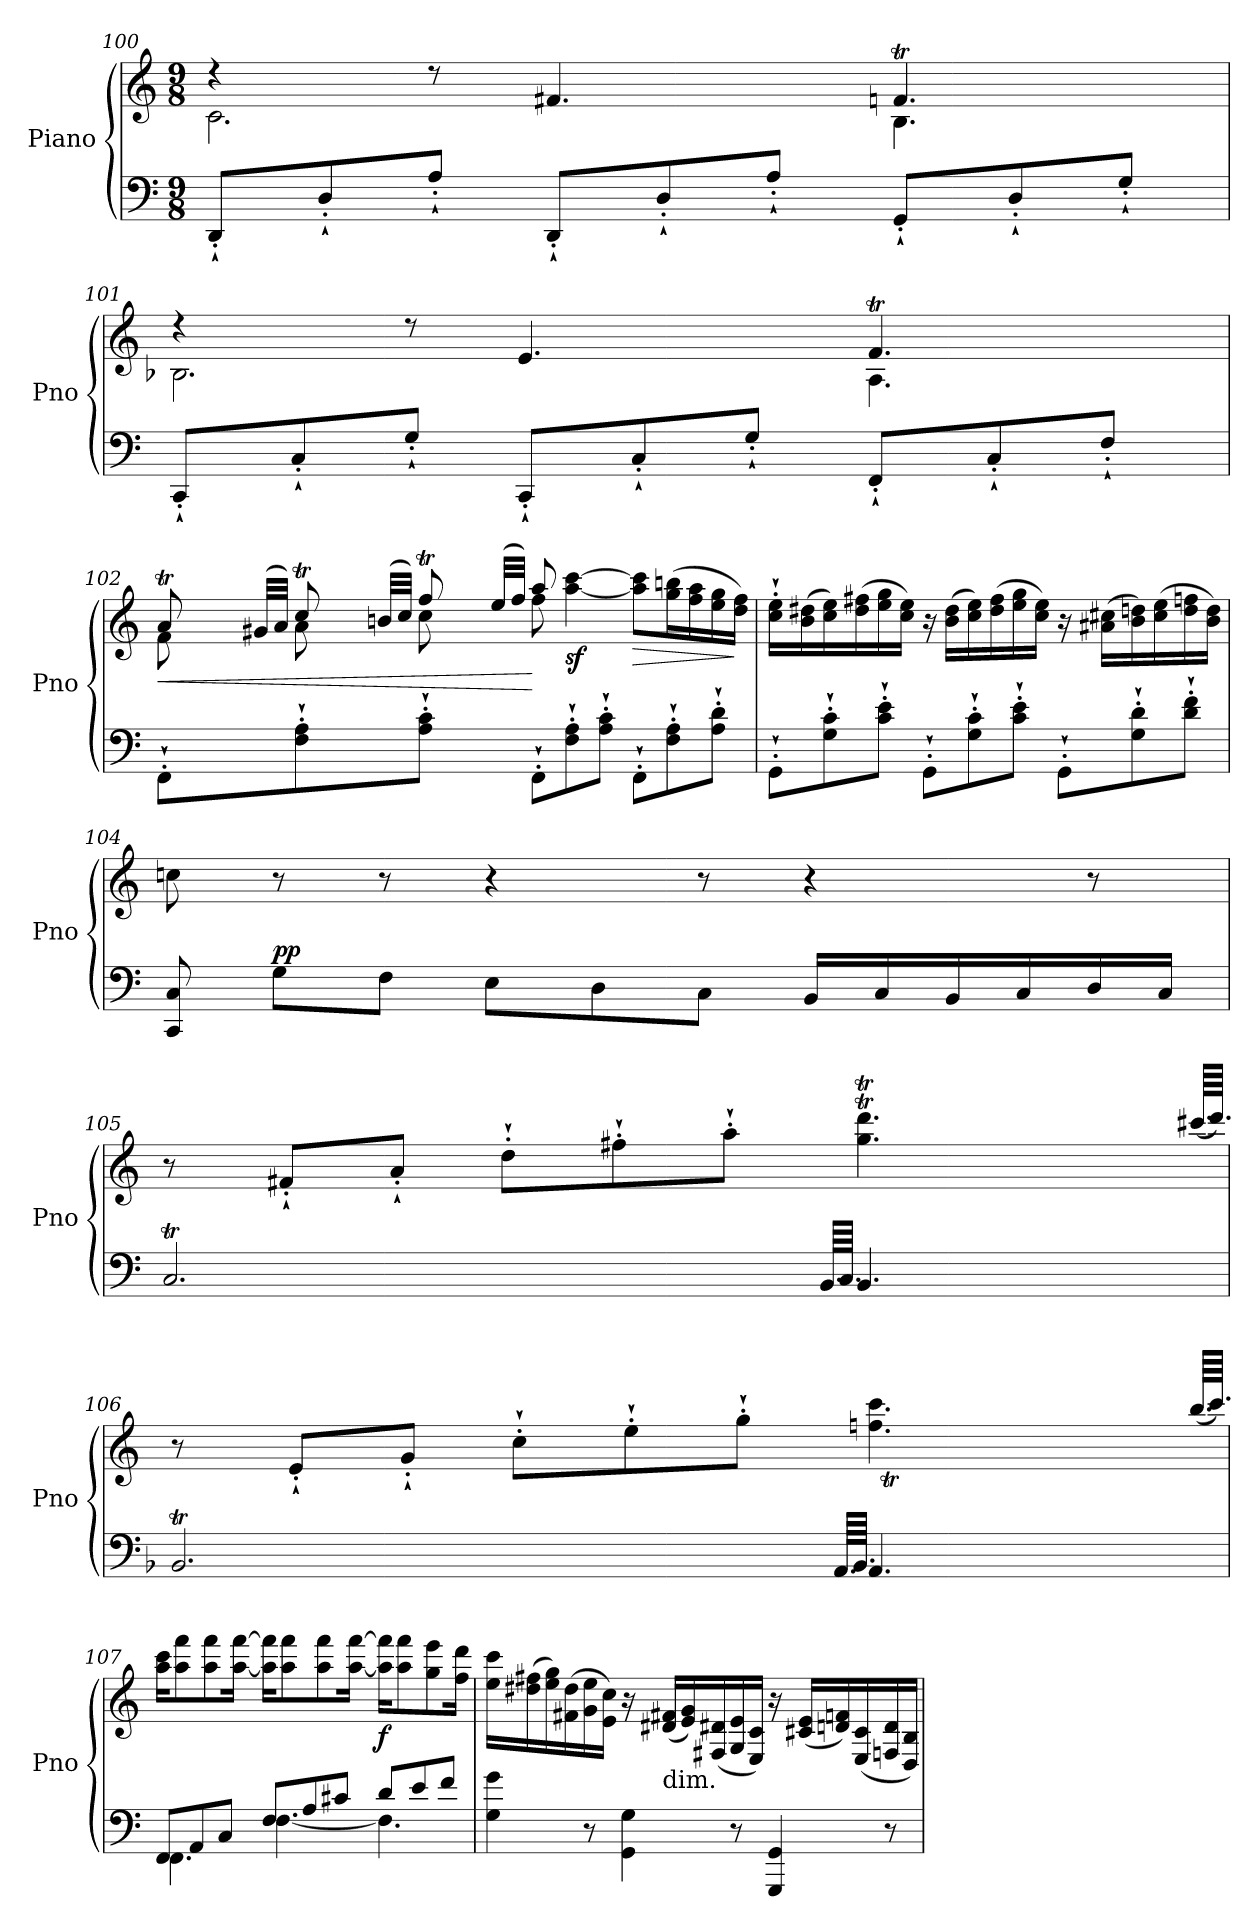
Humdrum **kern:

**kern	**kern	**dynam
*part1	*part1	*part1
*staff2	*staff1	*staff1/2
*I"Piano	*	*
*I'Pno	*	*
!!LO:LB:g=z
*clefF4	*clefG2	*
*k[]	*k[]	*
*C:	*C:	*
*M9/8	*M9/8	*
=100	=100	=100
*	*^	*
*	*	*^	*
*	*	*	*^	*
8DD`'/L	4rdd	2.cTTTT\	2.ryy	64cyy	.
.	.	.	.	64dyy	.
.	.	.	.	64cyy	.
.	.	.	.	64dyy	.
.	.	.	.	64cyy	.
.	.	.	.	64dyy	.
.	.	.	.	64cyy	.
.	.	.	.	64dyy	.
8D`'/	.	.	.	64cyy	.
.	.	.	.	64dyy	.
.	.	.	.	64cyy	.
.	.	.	.	64dyy	.
.	.	.	.	64cyy	.
.	.	.	.	64dyy	.
.	.	.	.	64cyy	.
.	.	.	.	64dyy	.
8A`'/J	8rdd	.	.	64cyy	.
.	.	.	.	64dyy	.
.	.	.	.	64cyy	.
.	.	.	.	64dyy	.
.	.	.	.	64cyy	.
.	.	.	.	64dyy	.
.	.	.	.	64cyy	.
.	.	.	.	64dyy	.
8DD`'/L	4.f#X/	.	.	64cyy	.
.	.	.	.	64dyy	.
.	.	.	.	64cyy	.
.	.	.	.	64dyy	.
.	.	.	.	64cyy	.
.	.	.	.	64dyy	.
.	.	.	.	64cyy	.
.	.	.	.	64dyy	.
8D`'/	.	.	.	64cyy	.
.	.	.	.	64dyy	.
.	.	.	.	64cyy	.
.	.	.	.	64dyy	.
.	.	.	.	64cyy	.
.	.	.	.	64dyy	.
.	.	.	.	64cyy	.
.	.	.	.	64dyy	.
8A`'/J	.	.	.	64cyy	.
.	.	.	.	64dyy	.
.	.	.	.	64cyy	.
.	.	.	.	64dyy	.
.	.	.	.	64cyy	.
.	.	.	.	64dyy	.
.	.	.	.	64cyy	.
.	.	.	.	64dyy	.
8GG`'/L	4.fnT/	4.B\	64fyy	64Byy	.
.	.	.	64gyy	64cyy	.
.	.	.	64fyy	64Byy	.
.	.	.	64gyy	64cyy	.
.	.	.	64fyy	64Byy	.
.	.	.	64gyy	64cyy	.
.	.	.	64fyy	64Byy	.
.	.	.	64gyy	64cyy	.
8D`'/	.	.	64fyy	64Byy	.
.	.	.	64gyy	64cyy	.
.	.	.	64fyy	64Byy	.
.	.	.	64gyy	64cyy	.
.	.	.	64fyy	64Byy	.
.	.	.	64gyy	64cyy	.
.	.	.	64fyy	64Byy	.
.	.	.	64gyy	64cyy	.
8G`'/J	.	.	64fyy	64Byy	.
.	.	.	64gyy	64cyy	.
.	.	.	64fyy	64Byy	.
.	.	.	64gyy	64cyy	.
.	.	.	64fyy	64Byy	.
.	.	.	64gyy	64cyy	.
.	.	.	64fTTTyy	64Byy	.
.	.	.	64gyy	64cyy	.
=101	=101	=101	=101	=101	=101
8CC`'/L	4rdd	2.B-XTTTT\	2.ryy	64B-yy	.
.	.	.	.	64cyy	.
.	.	.	.	64B-yy	.
.	.	.	.	64cyy	.
.	.	.	.	64B-yy	.
.	.	.	.	64cyy	.
.	.	.	.	64B-yy	.
.	.	.	.	64cyy	.
8C`'/	.	.	.	64B-yy	.
.	.	.	.	64cyy	.
.	.	.	.	64B-yy	.
.	.	.	.	64cyy	.
.	.	.	.	64B-yy	.
.	.	.	.	64cyy	.
.	.	.	.	64B-yy	.
.	.	.	.	64cyy	.
8G`'/J	8rdd	.	.	64B-yy	.
.	.	.	.	64cyy	.
.	.	.	.	64B-yy	.
.	.	.	.	64cyy	.
.	.	.	.	64B-yy	.
.	.	.	.	64cyy	.
.	.	.	.	64B-yy	.
.	.	.	.	64cyy	.
8CC`'/L	4.e/	.	.	64B-yy	.
.	.	.	.	64cyy	.
.	.	.	.	64B-yy	.
.	.	.	.	64cyy	.
.	.	.	.	64B-yy	.
.	.	.	.	64cyy	.
.	.	.	.	64B-yy	.
.	.	.	.	64cyy	.
8C`'/	.	.	.	64B-yy	.
.	.	.	.	64cyy	.
.	.	.	.	64B-yy	.
.	.	.	.	64cyy	.
.	.	.	.	64B-yy	.
.	.	.	.	64cyy	.
.	.	.	.	64B-yy	.
.	.	.	.	64cyy	.
8G`'/J	.	.	.	64B-yy	.
.	.	.	.	64cyy	.
.	.	.	.	64B-yy	.
.	.	.	.	64cyy	.
.	.	.	.	64B-yy	.
.	.	.	.	64cyy	.
.	.	.	.	64B-yy	.
.	.	.	.	64cyy	.
8FF`'/L	4.fT/	4.A\	64fyy	64Ayy	.
.	.	.	64gyy	64B-yy	.
.	.	.	64fyy	64Ayy	.
.	.	.	64gyy	64B-yy	.
.	.	.	64fyy	64Ayy	.
.	.	.	64gyy	64B-yy	.
.	.	.	64fyy	64Ayy	.
.	.	.	64gyy	64B-yy	.
8C`'/	.	.	64fyy	64Ayy	.
.	.	.	64gyy	64B-yy	.
.	.	.	64fyy	64Ayy	.
.	.	.	64gyy	64B-yy	.
.	.	.	64fyy	64Ayy	.
.	.	.	64gyy	64B-yy	.
.	.	.	64fyy	64Ayy	.
.	.	.	64gyy	64B-yy	.
8F`'/J	.	.	64fyy	64Ayy	.
.	.	.	64gyy	64B-yy	.
.	.	.	64fyy	64Ayy	.
.	.	.	64gyy	64B-yy	.
*	*	*	*Xtuplet	*	*
.	.	.	96fyy	96Ayy	.
.	.	.	96gyy	96B-yy	.
.	.	.	96fTTTyy	96Ayy	.
.	.	.	64eyy	64B-yy	.
.	.	.	64fyy	64Ayy	.
!!LO:PB:g=z
=102	=102	=102	=102	=102	=102
!	!	!	!	!	!LO:HP:b
*	*	*	*v	*v	*
8FF`'\L	8aT/	8f\	40ayy	<
.	.	.	40b-Xyy	.
.	.	.	40ayy	.
.	.	.	(40g#X/LLL	.
.	.	.	40a/JJJ)	.
8F\`' 8A\`'	8ccT/	8a\	40ccyy	.
.	.	.	40ddyy	.
.	.	.	40ccyy	.
.	.	.	(40bn/LLL	.
.	.	.	40cc/JJJ)	.
8A\`' 8c\`'J	8ffT/	8cc\	40ffyy	.
.	.	.	40ggyy	.
.	.	.	40ffyy	.
.	.	.	(40ee/LLL	.
.	.	.	40ff/JJJ)	.
8FF`'\L	8aa/	8ff\	2.ryy	[
!	!	!	!	!LO:DY:b
8F\`' 8A\`'	[4aa\ [4ccc\	2ryy	.	sf
8A\`' 8c\`'J	.	.	.	.
!	!	!	!	!LO:HP:b
8FF`'\L	8aa\] 8ccc\]L	.	.	>
8F\`' 8A\`'	(16gg\ 16bbn\L	.	.	.
.	16ff\ 16aa\	.	.	.
8A\`' 8d\`'J	16ee\ 16gg\	8ryy	.	.
.	16dd\ 16ff\JJ)	.	.	]
*	*v	*v	*v	*
=103	=103	=103
8GG`'\L	16cc\`' 16ee\`'LL	.
.	(16b\ 16dd#X\	.
8G\`' 8c\`'	16cc\ 16ee\)	.
.	(16dd#\ 16ff#X\	.
8c\`' 8e\`'J	16ee\ 16gg\	.
.	16cc\ 16ee\JJ)	.
8GG`'\L	16r	.
.	(16b\ 16dd#\LL	.
8G\`' 8c\`'	16cc\ 16ee\)	.
.	(16dd#\ 16ff#\	.
8c\`' 8e\`'J	16ee\ 16gg\	.
.	16cc\ 16ee\JJ)	.
8GG`'\L	16r	.
.	(16a#X\ 16cc#X\LL	.
8G\`' 8d\`'	16b\ 16ddn\)	.
.	(16cc#\ 16ee\	.
8d\`' 8f\`'J	16dd\ 16ffn\	.
.	16b\ 16dd\JJ)	.
=104	=104	=104
8CC/ 8C/	8ccn\	.
!	!	!LO:DY:a=2
8G\L	8r	pp
8F\J	8r	.
8E\L	4r	.
8D\	.	.
8C\J	8r	.
16BB/LL	4r	.
16C/	.	.
16BB/	.	.
16C/	.	.
16D/	8r	.
16C/JJ	.	.
!!LO:LB:g=z
=105	=105	=105
*^	*^	*
2.CT/	64Cyy	8r	2.ryy	.
.	64Dyy	.	.	.
.	64Cyy	.	.	.
.	64Dyy	.	.	.
.	64Cyy	.	.	.
.	64Dyy	.	.	.
.	64Cyy	.	.	.
.	64Dyy	.	.	.
.	64Cyy	8f#X`'/L	.	.
.	64Dyy	.	.	.
.	64Cyy	.	.	.
.	64Dyy	.	.	.
.	64Cyy	.	.	.
.	64Dyy	.	.	.
.	64Cyy	.	.	.
.	64Dyy	.	.	.
.	64Cyy	8a`'/J	.	.
.	64Dyy	.	.	.
.	64Cyy	.	.	.
.	64Dyy	.	.	.
.	64Cyy	.	.	.
.	64Dyy	.	.	.
.	64Cyy	.	.	.
.	64Dyy	.	.	.
.	64Cyy	8dd`'\L	.	.
.	64Dyy	.	.	.
.	64Cyy	.	.	.
.	64Dyy	.	.	.
.	64Cyy	.	.	.
.	64Dyy	.	.	.
.	64Cyy	.	.	.
.	64Dyy	.	.	.
.	64Cyy	8ff#X`'\	.	.
.	64Dyy	.	.	.
.	64Cyy	.	.	.
.	64Dyy	.	.	.
.	64Cyy	.	.	.
.	64Dyy	.	.	.
.	64Cyy	.	.	.
.	64Dyy	.	.	.
.	64Cyy	8aa`'\J	.	.
.	64Dyy	.	.	.
.	64Cyy	.	.	.
.	64Dyy	.	.	.
*	*Xtuplet	*	*	*
.	96Cyy	.	.	.
.	96Dyy	.	.	.
.	96Cyy	.	.	.
.	96.BB/LLL	.	.	.
.	96.C/JJJ	.	.	.
4.BB/	4.ryy	4.gg\T 4.ddd\T	64dddyy	.
.	.	.	64eeeyy	.
.	.	.	64dddyy	.
.	.	.	64eeeyy	.
.	.	.	64dddyy	.
.	.	.	64eeeyy	.
.	.	.	64dddyy	.
.	.	.	64eeeyy	.
.	.	.	64dddyy	.
.	.	.	64eeeyy	.
.	.	.	64dddyy	.
.	.	.	64eeeyy	.
.	.	.	64dddyy	.
.	.	.	64eeeyy	.
.	.	.	64dddyy	.
.	.	.	64eeeyy	.
.	.	.	64dddyy	.
.	.	.	64eeeyy	.
.	.	.	64dddyy	.
.	.	.	64eeeyy	.
.	.	.	96dddyy	.
.	.	.	96eeeyy	.
.	.	.	96dddTTTyy	.
.	.	.	(96.ccc#X/LLL	.
.	.	.	96.ddd/JJJ)	.
=106	=106	=106	=106	=106
2.BB-XT/	64BB-yy	8r	2.ryy	.
.	64Cyy	.	.	.
.	64BB-yy	.	.	.
.	64Cyy	.	.	.
.	64BB-yy	.	.	.
.	64Cyy	.	.	.
.	64BB-yy	.	.	.
.	64Cyy	.	.	.
.	64BB-yy	8e`'/L	.	.
.	64Cyy	.	.	.
.	64BB-yy	.	.	.
.	64Cyy	.	.	.
.	64BB-yy	.	.	.
.	64Cyy	.	.	.
.	64BB-yy	.	.	.
.	64Cyy	.	.	.
.	64BB-yy	8g`'/J	.	.
.	64Cyy	.	.	.
.	64BB-yy	.	.	.
.	64Cyy	.	.	.
.	64BB-yy	.	.	.
.	64Cyy	.	.	.
.	64BB-yy	.	.	.
.	64Cyy	.	.	.
.	64BB-yy	8cc`'\L	.	.
.	64Cyy	.	.	.
.	64BB-yy	.	.	.
.	64Cyy	.	.	.
.	64BB-yy	.	.	.
.	64Cyy	.	.	.
.	64BB-yy	.	.	.
.	64Cyy	.	.	.
.	64BB-yy	8ee`'\	.	.
.	64Cyy	.	.	.
.	64BB-yy	.	.	.
.	64Cyy	.	.	.
.	64BB-yy	.	.	.
.	64Cyy	.	.	.
.	64BB-yy	.	.	.
.	64Cyy	.	.	.
.	64BB-yy	8gg`'\J	.	.
.	64Cyy	.	.	.
.	64BB-yy	.	.	.
.	64Cyy	.	.	.
.	96BB-yy	.	.	.
.	96Cyy	.	.	.
.	96BB-yy	.	.	.
.	96.AA/LLL	.	.	.
.	96.BB-/JJJ	.	.	.
4.AA/	4.ryy	4.ffn\ 4.ccc\	64cccyy	.
.	.	.	64dddTyy	.
.	.	.	64cccyy	.
.	.	.	64dddyy	.
.	.	.	64cccyy	.
.	.	.	64dddyy	.
.	.	.	64cccyy	.
.	.	.	64dddyy	.
.	.	.	64cccyy	.
.	.	.	64dddyy	.
.	.	.	64cccyy	.
.	.	.	64dddyy	.
.	.	.	64cccyy	.
.	.	.	64dddyy	.
.	.	.	64cccyy	.
.	.	.	64dddyy	.
.	.	.	64cccyy	.
.	.	.	64dddyy	.
.	.	.	64cccyy	.
.	.	.	64dddyy	.
.	.	.	96cccyy	.
.	.	.	96dddTTTyy	.
.	.	.	96cccyy	.
.	.	.	(96.bb/LLL	.
.	.	.	96.ccc/JJJ)	.
=107	=107	=107	=107	=107
!	!	!LO:TX:b:t=cresc.	!	!
*	*	*v	*v	*
8FF/L	4.FF\	16aa\ 16ccc\KL	.
.	.	8aa\ 8fff\	.
8AA/	.	.	.
.	.	8aa\ 8fff\	.
8C/J	.	.	.
.	.	[16aa\ [16fff\Jk	.
8F/L	[4.F\	16aa\] 16fff\]KL	.
.	.	8aa\ 8fff\	.
8A/	.	.	.
.	.	8aa\ 8fff\	.
8c#X/J	.	.	.
.	.	[16aa\ [16fff\Jk	.
!	!	!	!LO:DY:b
8d/L	4.F\]	16aa\] 16fff\]KL	f
.	.	8aa\ 8fff\	.
8e/	.	.	.
.	.	8gg\ 8eee\	.
8f/J	.	.	.
.	.	16ff\ 16ddd\Jk	.
*v	*v	*	*
!!LO:LB:g=z
=108	=108	=108
4G\ 4g\	16ee\ 16ccc\LL	.
.	(16dd#X\ 16ff#X\	.
.	16ee\ 16gg\)	.
.	(16f#X\ 16dd#\	.
8r	16g\ 16ee\	.
.	16e\ 16cc\JJ)	.
4GG\ 4G\	16r	.
!	!LO:TX:b:t=dim.	!
.	(16d#X/ 16f#X/LL	.
.	16e/ 16g/)	.
.	(16F#X/ 16d#X/	.
8r	16G/ 16e/	.
.	16E/ 16c/JJ)	.
4GGG/ 4GG/	16r	.
.	(16c#X/ 16e/LL	.
.	16dn/ 16fn/)	.
.	(16E/ 16c#/	.
8r	16Fn/ 16d/	.
.	16D/ 16B/JJ)	.
=	=	=
*-	*-	*-
